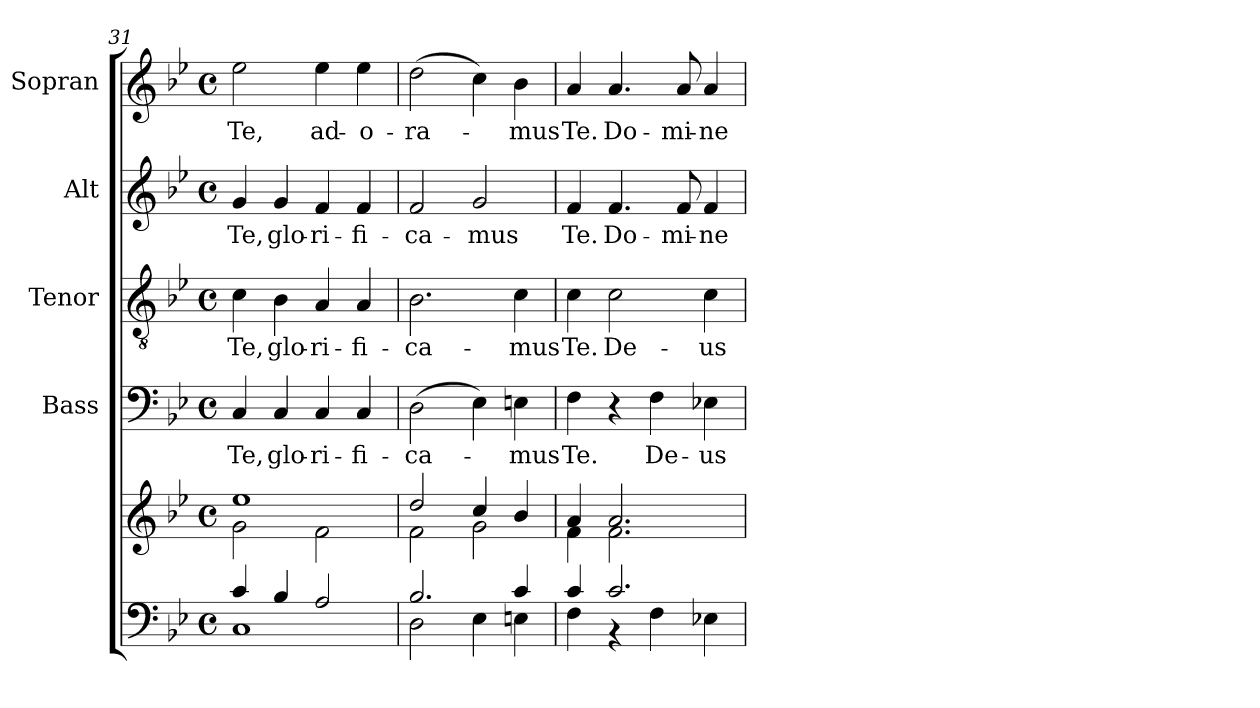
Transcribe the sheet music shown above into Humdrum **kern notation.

**kern	**kern	**kern	**text	**kern	**text	**kern	**text	**kern	**text
*part5	*part5	*part4	*part4	*part3	*part3	*part2	*part2	*part1	*part1
*staff6	*staff5	*staff4	*staff4	*staff3	*staff3	*staff2	*staff2	*staff1	*staff1
*	*	*I"Bass	*	*I"Tenor	*	*I"Alt	*	*I"Sopran	*
*	*	*I'B.	*	*I'T.	*	*I'A.	*	*I'S.	*
*clefF4	*clefG2	*clefF4	*	*clefGv2	*	*clefG2	*	*clefG2	*
*k[b-e-]	*k[b-e-]	*k[b-e-]	*	*k[b-e-]	*	*k[b-e-]	*	*k[b-e-]	*
*B-:	*B-:	*B-:	*	*B-:	*	*B-:	*	*B-:	*
*M4/4	*M4/4	*M4/4	*	*M4/4	*	*M4/4	*	*M4/4	*
*met(c)	*met(c)	*met(c)	*	*met(c)	*	*met(c)	*	*met(c)	*
=31	=31	=31	=31	=31	=31	=31	=31	=31	=31
*^	*^	*	*	*	*	*	*	*	*
!	!	!	!	!	!LO:LY:b	!	!LO:LY:b	!	!LO:LY:b	!	!LO:LY:b
4c/	1C	1ee-	2g\	4C/	Te,	4c\	Te,	4g/	Te,	2ee-\	Te,
!	!	!	!	!	!LO:LY:b	!	!LO:LY:b	!	!LO:LY:b	!	!
4B-/	.	.	.	4C/	glo-	4B-\	glo-	4g/	glo-	.	.
!	!	!	!	!	!LO:LY:b	!	!LO:LY:b	!	!LO:LY:b	!	!LO:LY:b
2A/	.	.	2f\	4C/	-ri-	4A/	-ri-	4f/	-ri-	4ee-\	ad-
!	!	!	!	!	!LO:LY:b	!	!LO:LY:b	!	!LO:LY:b	!	!LO:LY:b
.	.	.	.	4C/	-fi-	4A/	-fi-	4f/	-fi-	4ee-\	-o-
!!LO:LB:g=z
=32	=32	=32	=32	=32	=32	=32	=32	=32	=32	=32	=32
!	!	!	!	!	!LO:LY:b	!	!LO:LY:b	!	!LO:LY:b	!	!LO:LY:b
2.B-/	2D\	2dd/	2f\	(>2D\	-ca-	2.B-\	-ca-	2f/	-ca-	(>2dd\	-ra-
!	!	!	!	!	!	!	!	!	!LO:LY:b	!	!
.	4E-\	4cc/	2g\	4E-\)	.	.	.	2g/	-mus	4cc\)	.
!	!	!	!	!	!LO:LY:b	!	!LO:LY:b	!	!	!	!LO:LY:b
4c/	4En\	4b-/	.	4En\	-mus	4c\	-mus	.	.	4b-\	-mus
=33	=33	=33	=33	=33	=33	=33	=33	=33	=33	=33	=33
!	!	!	!	!	!LO:LY:b	!	!LO:LY:b	!	!LO:LY:b	!	!LO:LY:b
4c/	4F\	4a/	4f\	4F\	Te.	4c\	Te.	4f/	Te.	4a/	Te.
!	!	!	!	!	!	!	!LO:LY:b	!	!LO:LY:b	!	!LO:LY:b
2.c/	4r	2.a/	2.f\	4r	.	2c\	De-	4.f/	Do-	4.a/	Do-
!	!	!	!	!	!LO:LY:b	!	!	!	!	!	!
.	4F\	.	.	4F\	De-	.	.	.	.	.	.
!	!	!	!	!	!	!	!	!	!LO:LY:b	!	!LO:LY:b
.	.	.	.	.	.	.	.	8f/	-mi-	8a/	-mi-
!	!	!	!	!	!LO:LY:b	!	!LO:LY:b	!	!LO:LY:b	!	!LO:LY:b
.	4E-X\	.	.	4E-X\	-us	4c\	-us	4f/	-ne	4a/	-ne
*v	*v	*	*	*	*	*	*	*	*	*	*
*	*v	*v	*	*	*	*	*	*	*	*
=	=	=	=	=	=	=	=	=	=
*-	*-	*-	*-	*-	*-	*-	*-	*-	*-
